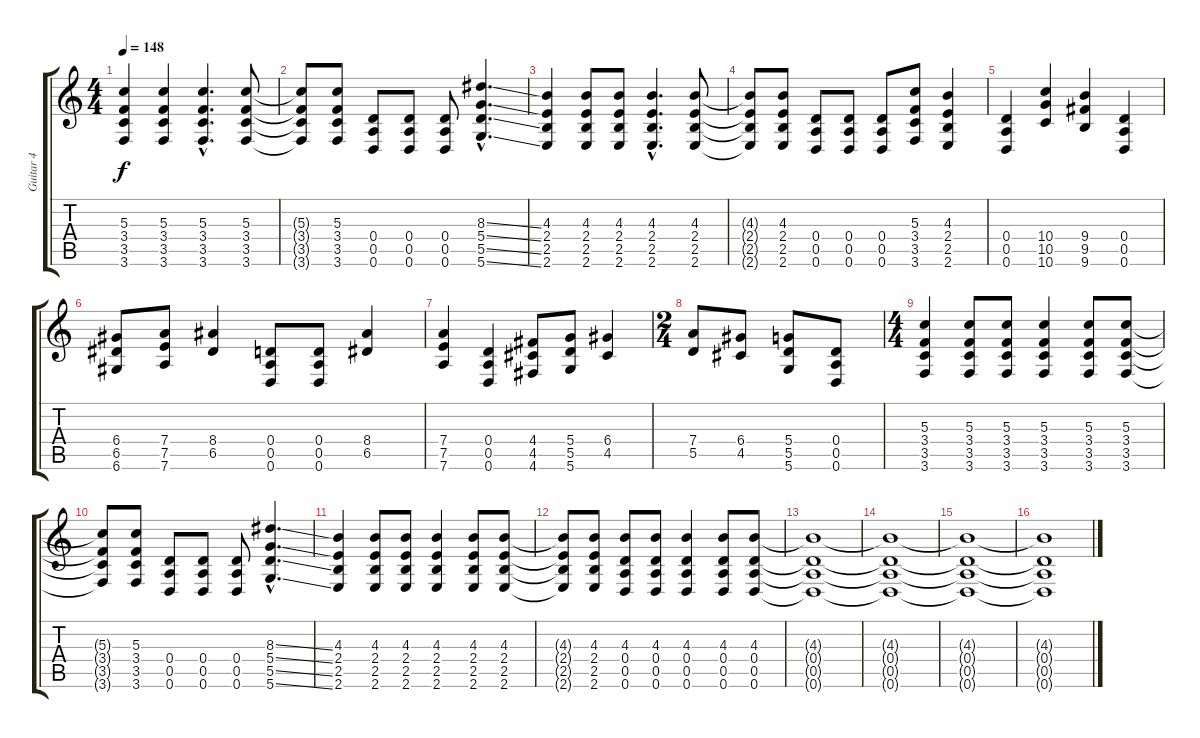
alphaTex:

\track ("Guitar 4" "Guitar 4") {instrument distortionguitar}
\staff {score tabs}
\tuning (E4 B3 G3 D3 A2 D2) {hide}
\ts (4 4)
\tempo 148
\clef g2
\ks c
(5.3 3.4 3.5 3.6).4{dy f} (5.3 3.4 3.5 3.6).4 (5.3{hac} 3.4{hac} 3.5{hac} 3.6{hac}).4{d} (5.3 3.4 3.5 3.6).8 |
(5.3{t} 3.4{t} 3.5{t} 3.6{t}).8 (5.3 3.4 3.5 3.6).8 (0.4 0.5 0.6).8 (0.4 0.5 0.6).8 (0.4 0.5 0.6).8 (8.3{ss hac} 5.4{ss hac} 5.5{ss hac} 5.6{ss hac}).4{d} |
(4.3 2.4 2.5 2.6).4 (4.3 2.4 2.5 2.6).8 (4.3 2.4 2.5 2.6).8 (4.3{hac} 2.4{hac} 2.5{hac} 2.6{hac}).4{d} (4.3 2.4 2.5 2.6).8 |
(4.3{t} 2.4{t} 2.5{t} 2.6{t}).8 (4.3 2.4 2.5 2.6).8 (0.4 0.5 0.6).8 (0.4 0.5 0.6).8 (0.4 0.5 0.6).8 (5.3 3.4 3.5 3.6).8 (4.3 2.4 2.5 2.6).4 |
(0.4 0.5 0.6).4 (10.4 10.5 10.6).4 (9.4 9.5 9.6).4 (0.4 0.5 0.6).4 |
(6.4 6.5 6.6).8 (7.4 7.5 7.6).8 (8.4 6.5).4 (0.4 0.5 0.6).8 (0.4 0.5 0.6).8 (8.4 6.5).4 |
(7.4 7.5 7.6).4 (0.4 0.5 0.6).4 (4.4 4.5 4.6).8 (5.4 5.5 5.6).8 (6.4 4.5).4 |
\ts (2 4)
(7.4 5.5).8 (6.4 4.5).8 (5.4 5.5 5.6).8 (0.4 0.5 0.6).8 |
\ts (4 4)
(5.3 3.4 3.5 3.6).4 (5.3 3.4 3.5 3.6).8 (5.3 3.4 3.5 3.6).8 (5.3 3.4 3.5 3.6).4 (5.3 3.4 3.5 3.6).8 (5.3 3.4 3.5 3.6).8 |
(5.3{t} 3.4{t} 3.5{t} 3.6{t}).8 (5.3 3.4 3.5 3.6).8 (0.4 0.5 0.6).8 (0.4 0.5 0.6).8 (0.4 0.5 0.6).8 (8.3{ss hac} 5.4{ss hac} 5.5{ss hac} 5.6{ss hac}).4{d} |
(4.3 2.4 2.5 2.6).4 (4.3 2.4 2.5 2.6).8 (4.3 2.4 2.5 2.6).8 (4.3 2.4 2.5 2.6).4 (4.3 2.4 2.5 2.6).8 (4.3 2.4 2.5 2.6).8 |
(4.3{t} 2.4{t} 2.5{t} 2.6{t}).8 (4.3 2.4 2.5 2.6).8 (4.3 0.4 0.5 0.6).8 (4.3 0.4 0.5 0.6).8 (4.3 0.4 0.5 0.6).4 (4.3 0.4 0.5 0.6).8 (4.3 0.4 0.5 0.6).8{volume 5} |
(4.3{t} 0.4{t} 0.5{t} 0.6{t}).1 |
(4.3{t} 0.4{t} 0.5{t} 0.6{t}).1 |
(4.3{t} 0.4{t} 0.5{t} 0.6{t}).1 |
(4.3{t} 0.4{t} 0.5{t} 0.6{t}).1
